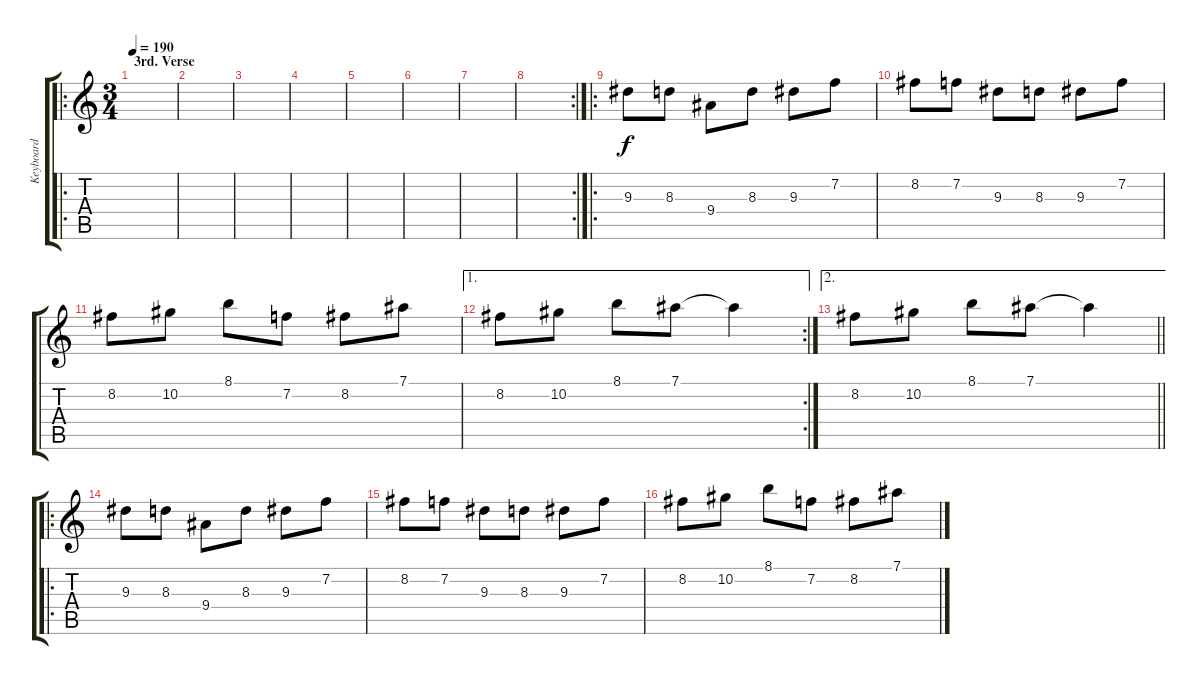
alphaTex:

\track ("Keyboard" "Keyboard") {instrument tremolostrings}
\staff {score tabs}
\tuning (Eb5 Bb4 Gb4 Db4 Ab3 Eb3) {hide}
\ro
\ts (3 4)
\section ("" "3rd. Verse")
\tempo 190
\clef g2
\ks c
|
|
|
|
|
|
|
\rc 2
|
\ro
9.3.8 8.3.8 9.4.8 8.3.8 9.3.8 7.2.8 |
8.2.8 7.2.8 9.3.8 8.3.8 9.3.8 7.2.8 |
8.2.8 10.2.8 8.1.8 7.2.8 8.2.8 7.1.8 |
\ae 1
\rc 2
8.2.8 10.2.8 8.1.8 7.1.8 7.1{t}.4 |
\ae 2
\barLineRight lightlight
8.2.8 10.2.8 8.1.8 7.1.8 7.1{t}.4 |
\ro
9.3.8 8.3.8 9.4.8 8.3.8 9.3.8 7.2.8 |
8.2.8 7.2.8 9.3.8 8.3.8 9.3.8 7.2.8 |
8.2.8 10.2.8 8.1.8 7.2.8 8.2.8 7.1.8
